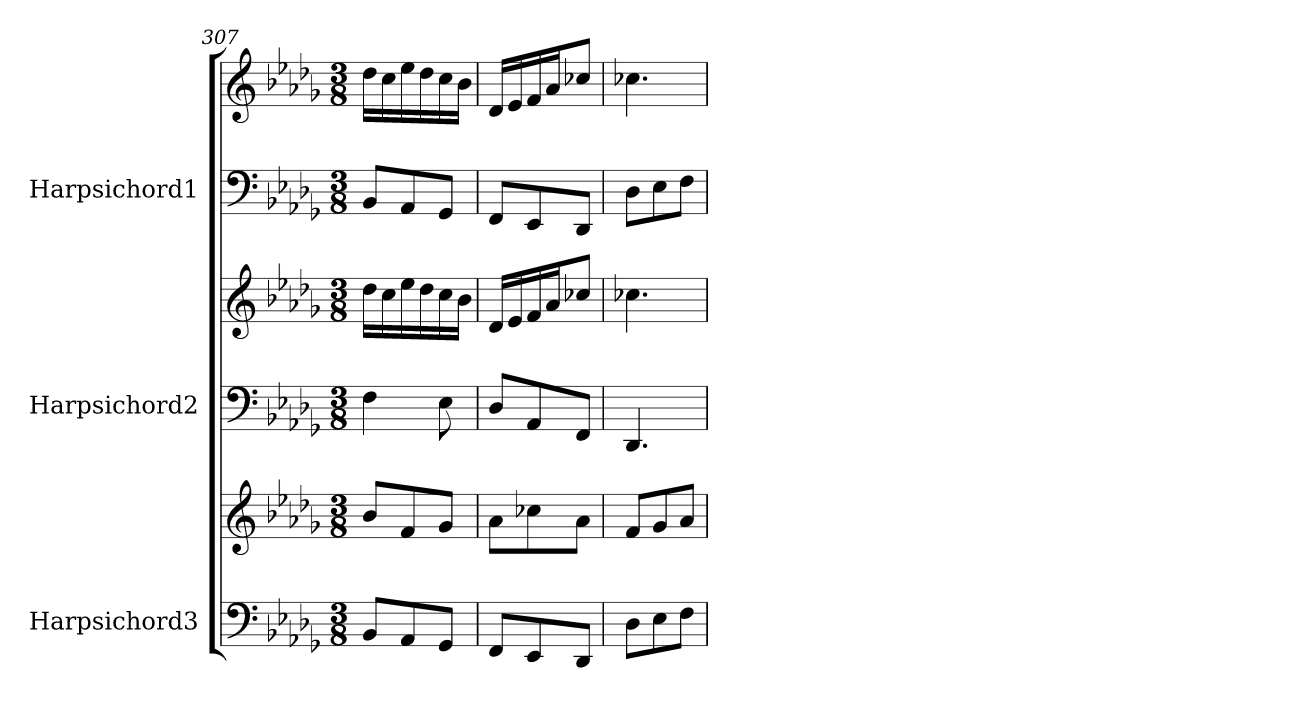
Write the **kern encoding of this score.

**kern	**kern	**kern	**kern	**kern	**kern
*part3	*part3	*part2	*part2	*part1	*part1
*staff6	*staff5	*staff4	*staff3	*staff2	*staff1
*I"Harpsichord3	*	*I"Harpsichord2	*	*I"Harpsichord1	*
*I'Hp	*	*I'Hp	*	*I'Hp	*
*clefF4	*clefG2	*clefF4	*clefG2	*clefF4	*clefG2
*k[b-e-a-d-g-]	*k[b-e-a-d-g-]	*k[b-e-a-d-g-]	*k[b-e-a-d-g-]	*k[b-e-a-d-g-]	*k[b-e-a-d-g-]
*M3/8	*M3/8	*M3/8	*M3/8	*M3/8	*M3/8
=307	=307	=307	=307	=307	=307
8BB-/L	8b-/L	4F\	16dd-\LL	8BB-/L	16dd-\LL
.	.	.	16cc\	.	16cc\
8AA-/	8f/	.	16ee-\	8AA-/	16ee-\
.	.	.	16dd-\	.	16dd-\
8GG-/J	8g-/J	8E-\	16cc\	8GG-/J	16cc\
.	.	.	16b-\JJ	.	16b-\JJ
=308	=308	=308	=308	=308	=308
8FF/L	8a-\L	8D-/L	16d-/LL	8FF/L	16d-/LL
.	.	.	16e-/	.	16e-/
8EE-/	8cc-X\	8AA-/	16f/	8EE-/	16f/
.	.	.	16a-/J	.	16a-/J
8DD-/J	8a-\J	8FF/J	8cc-X/J	8DD-/J	8cc-X/J
=309	=309	=309	=309	=309	=309
8D-\L	8f/L	4.DD-/	4.cc-X\	8D-\L	4.cc-X\
8E-\	8g-/	.	.	8E-\	.
8F\J	8a-/J	.	.	8F\J	.
=	=	=	=	=	=
*-	*-	*-	*-	*-	*-
